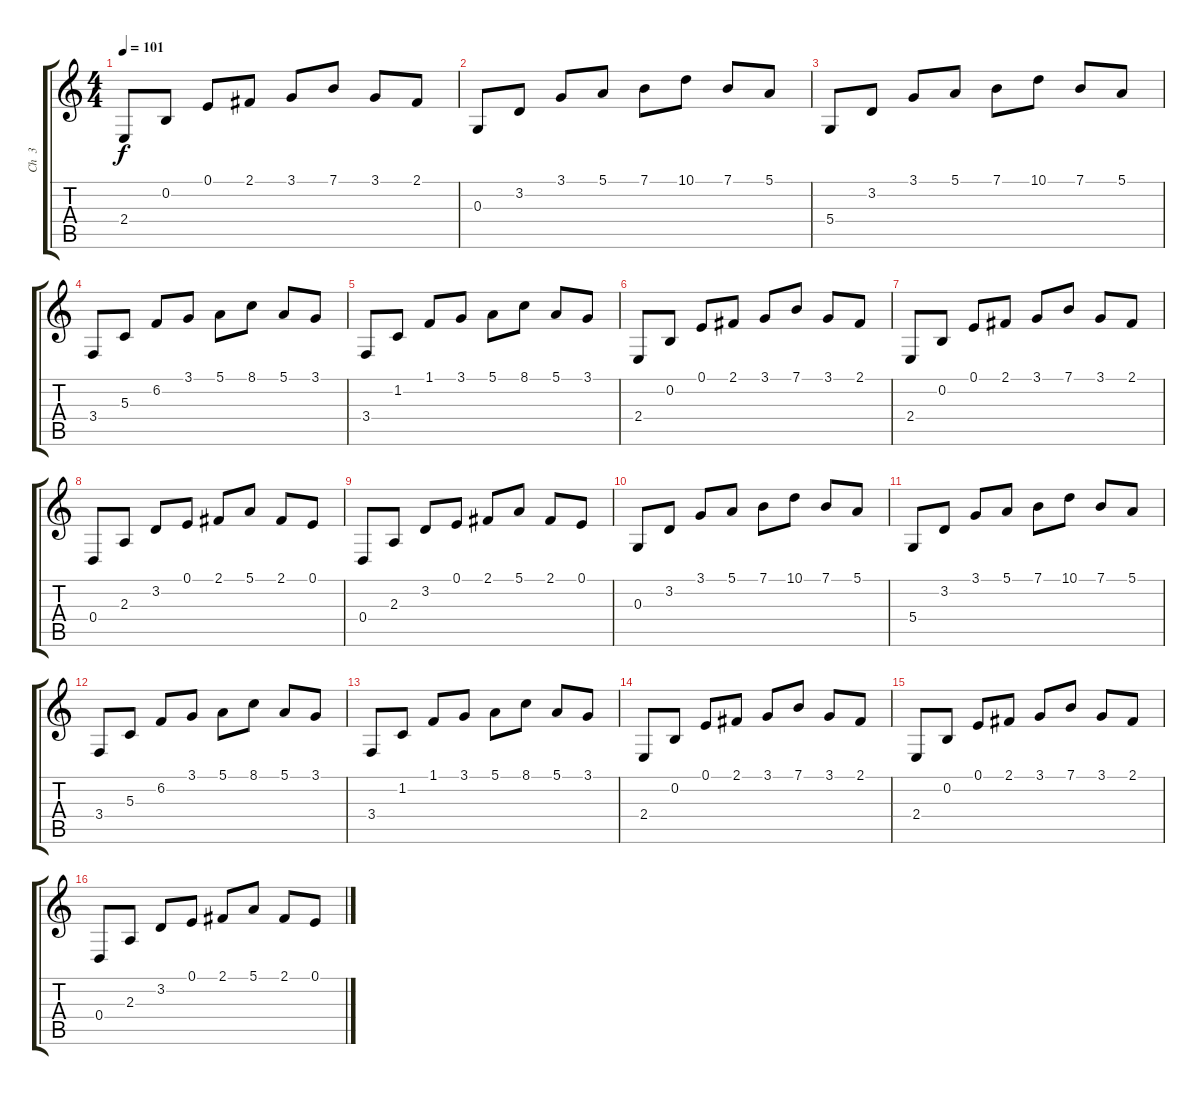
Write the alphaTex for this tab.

\track ("Ch  3   " "Ch  3   ") {instrument acousticgrandpiano}
\staff {score tabs}
\tuning (E4 B3 G3 D3 A2 E2) {hide}
\ts (4 4)
\tempo 101
\clef g2
\ks c
2.4.8{dy f} 0.2.8 0.1.8 2.1.8 3.1.8 7.1.8 3.1.8 2.1.8 |
0.3.8 3.2.8 3.1.8 5.1.8 7.1.8 10.1.8 7.1.8 5.1.8 |
5.4.8 3.2.8 3.1.8 5.1.8 7.1.8 10.1.8 7.1.8 5.1.8 |
3.4.8 5.3.8 6.2.8 3.1.8 5.1.8 8.1.8 5.1.8 3.1.8 |
3.4.8 1.2.8 1.1.8 3.1.8 5.1.8 8.1.8 5.1.8 3.1.8 |
2.4.8 0.2.8 0.1.8 2.1.8 3.1.8 7.1.8 3.1.8 2.1.8 |
2.4.8 0.2.8 0.1.8 2.1.8 3.1.8 7.1.8 3.1.8 2.1.8 |
0.4.8 2.3.8 3.2.8 0.1.8 2.1.8 5.1.8 2.1.8 0.1.8 |
0.4.8 2.3.8 3.2.8 0.1.8 2.1.8 5.1.8 2.1.8 0.1.8 |
0.3.8 3.2.8 3.1.8 5.1.8 7.1.8 10.1.8 7.1.8 5.1.8 |
5.4.8 3.2.8 3.1.8 5.1.8 7.1.8 10.1.8 7.1.8 5.1.8 |
3.4.8 5.3.8 6.2.8 3.1.8 5.1.8 8.1.8 5.1.8 3.1.8 |
3.4.8 1.2.8 1.1.8 3.1.8 5.1.8 8.1.8 5.1.8 3.1.8 |
2.4.8 0.2.8 0.1.8 2.1.8 3.1.8 7.1.8 3.1.8 2.1.8 |
2.4.8 0.2.8 0.1.8 2.1.8 3.1.8 7.1.8 3.1.8 2.1.8 |
0.4.8 2.3.8 3.2.8 0.1.8 2.1.8 5.1.8 2.1.8 0.1.8
